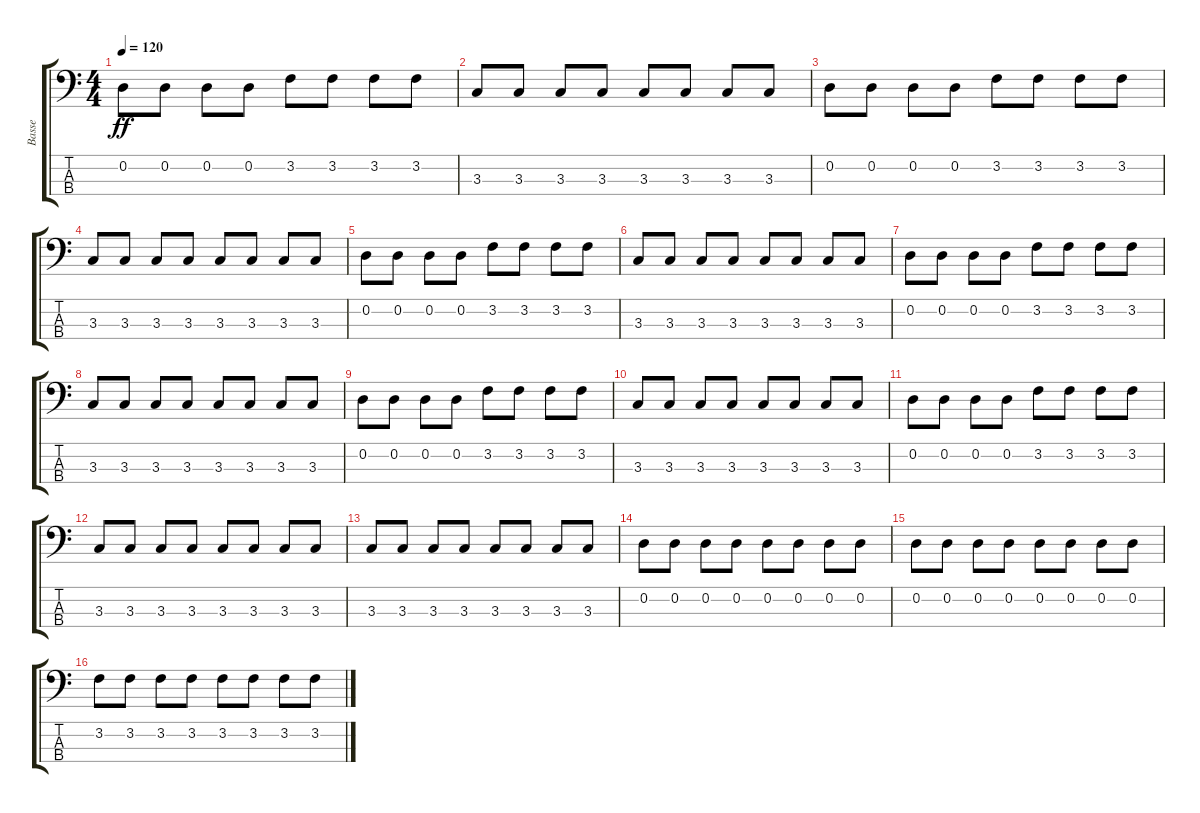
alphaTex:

\track ("Basse" "Basse") {instrument electricbassfinger}
\staff {score tabs}
\tuning (G2 D2 A1 E1) {hide}
\ts (4 4)
\tempo 120
\clef f4
\ks c
0.2.8{dy ff} 0.2.8 0.2.8 0.2.8 3.2.8 3.2.8 3.2.8 3.2.8 |
3.3.8 3.3.8 3.3.8 3.3.8 3.3.8 3.3.8 3.3.8 3.3.8 |
0.2.8 0.2.8 0.2.8 0.2.8 3.2.8 3.2.8 3.2.8 3.2.8 |
3.3.8 3.3.8 3.3.8 3.3.8 3.3.8 3.3.8 3.3.8 3.3.8 |
0.2.8 0.2.8 0.2.8 0.2.8 3.2.8 3.2.8 3.2.8 3.2.8 |
3.3.8 3.3.8 3.3.8 3.3.8 3.3.8 3.3.8 3.3.8 3.3.8 |
0.2.8 0.2.8 0.2.8 0.2.8 3.2.8 3.2.8 3.2.8 3.2.8 |
3.3.8 3.3.8 3.3.8 3.3.8 3.3.8 3.3.8 3.3.8 3.3.8 |
0.2.8 0.2.8 0.2.8 0.2.8 3.2.8 3.2.8 3.2.8 3.2.8 |
3.3.8 3.3.8 3.3.8 3.3.8 3.3.8 3.3.8 3.3.8 3.3.8 |
0.2.8 0.2.8 0.2.8 0.2.8 3.2.8 3.2.8 3.2.8 3.2.8 |
3.3.8 3.3.8 3.3.8 3.3.8 3.3.8 3.3.8 3.3.8 3.3.8 |
3.3.8 3.3.8 3.3.8 3.3.8 3.3.8 3.3.8 3.3.8 3.3.8 |
0.2.8 0.2.8 0.2.8 0.2.8 0.2.8 0.2.8 0.2.8 0.2.8 |
0.2.8 0.2.8 0.2.8 0.2.8 0.2.8 0.2.8 0.2.8 0.2.8 |
3.2.8 3.2.8 3.2.8 3.2.8 3.2.8 3.2.8 3.2.8 3.2.8
